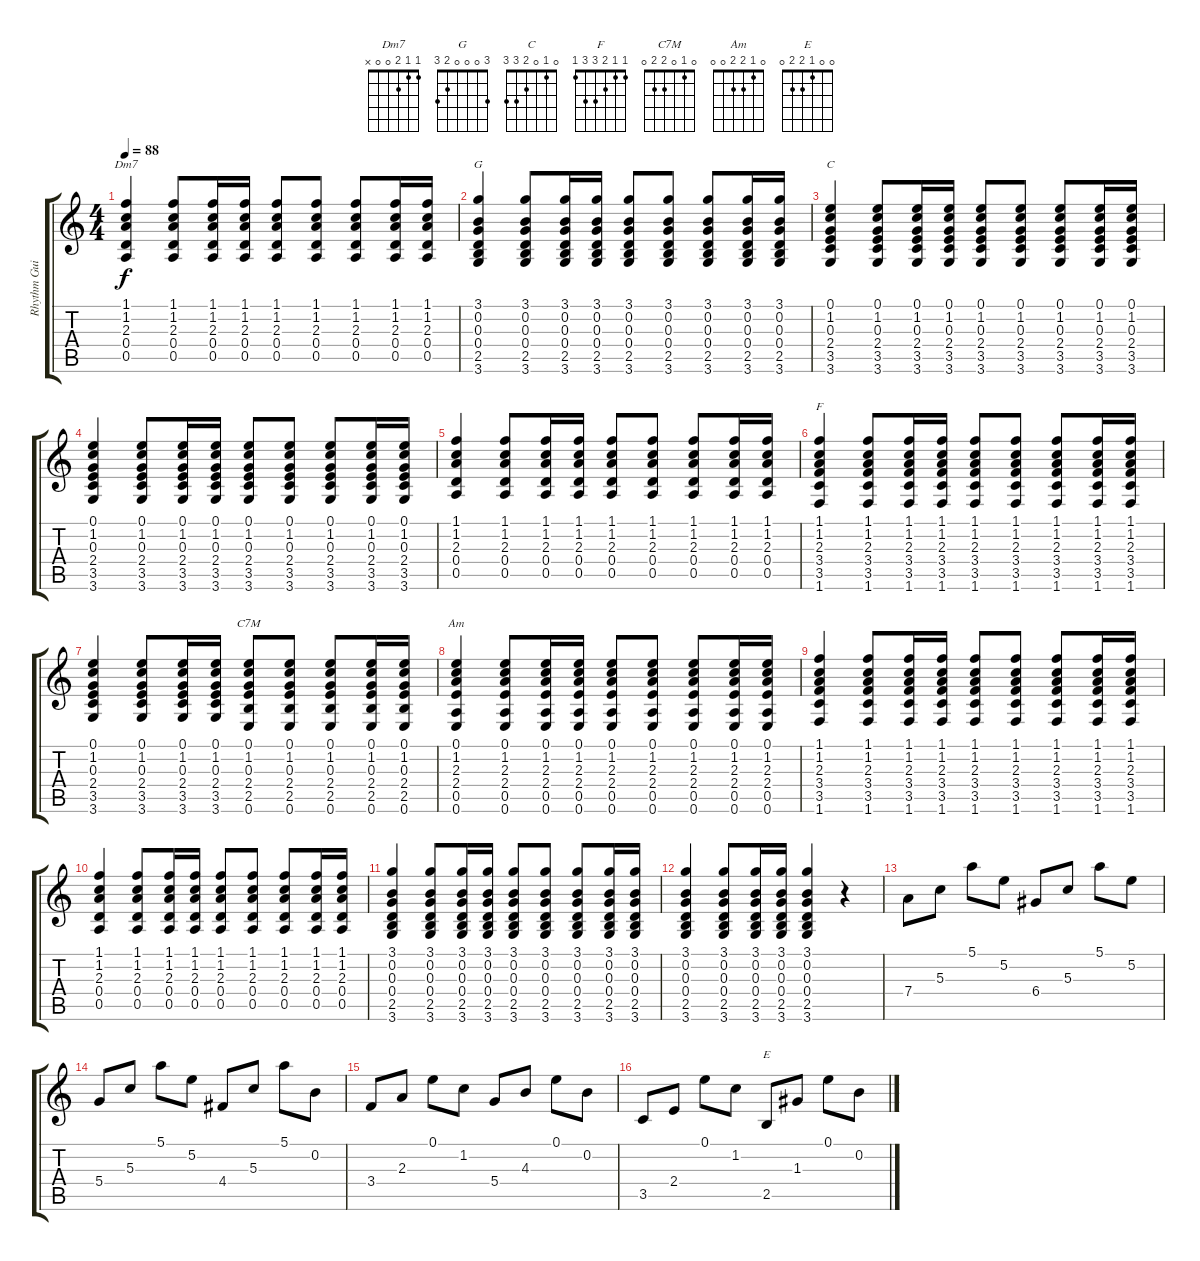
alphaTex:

\track ("Rhythm Guitar" "Rhythm Gui") {instrument acousticguitarsteel}
\staff {score tabs}
\tuning (E4 B3 G3 D3 A2 E2) {hide}
\chord ("Dm7" 1 1 2 0 0 x)
\chord ("G" 3 0 0 0 2 3)
\chord ("C" 0 1 0 2 3 3)
\chord ("F" 1 1 2 3 3 1)
\chord ("C7M" 0 1 0 2 2 0)
\chord ("Am" 0 1 2 2 0 0)
\chord ("E" 0 0 1 2 2 0)
\ts (4 4)
\tempo 88
\clef g2
\ks c
(1.1 1.2 2.3 0.4 0.5).4{ch "Dm7" dy f} (1.1 1.2 2.3 0.4 0.5).8 (1.1 1.2 2.3 0.4 0.5).16 (1.1 1.2 2.3 0.4 0.5).16 (1.1 1.2 2.3 0.4 0.5).8 (1.1 1.2 2.3 0.4 0.5).8 (1.1 1.2 2.3 0.4 0.5).8 (1.1 1.2 2.3 0.4 0.5).16 (1.1 1.2 2.3 0.4 0.5).16 |
(3.1 0.2 0.3 0.4 2.5 3.6).4{ch "G"} (3.1 0.2 0.3 0.4 2.5 3.6).8 (3.1 0.2 0.3 0.4 2.5 3.6).16 (3.1 0.2 0.3 0.4 2.5 3.6).16 (3.1 0.2 0.3 0.4 2.5 3.6).8 (3.1 0.2 0.3 0.4 2.5 3.6).8 (3.1 0.2 0.3 0.4 2.5 3.6).8 (3.1 0.2 0.3 0.4 2.5 3.6).16 (3.1 0.2 0.3 0.4 2.5 3.6).16 |
(0.1 1.2 0.3 2.4 3.5 3.6).4{ch "C"} (0.1 1.2 0.3 2.4 3.5 3.6).8 (0.1 1.2 0.3 2.4 3.5 3.6).16 (0.1 1.2 0.3 2.4 3.5 3.6).16 (0.1 1.2 0.3 2.4 3.5 3.6).8 (0.1 1.2 0.3 2.4 3.5 3.6).8 (0.1 1.2 0.3 2.4 3.5 3.6).8 (0.1 1.2 0.3 2.4 3.5 3.6).16 (0.1 1.2 0.3 2.4 3.5 3.6).16 |
(0.1 1.2 0.3 2.4 3.5 3.6).4 (0.1 1.2 0.3 2.4 3.5 3.6).8 (0.1 1.2 0.3 2.4 3.5 3.6).16 (0.1 1.2 0.3 2.4 3.5 3.6).16 (0.1 1.2 0.3 2.4 3.5 3.6).8 (0.1 1.2 0.3 2.4 3.5 3.6).8 (0.1 1.2 0.3 2.4 3.5 3.6).8 (0.1 1.2 0.3 2.4 3.5 3.6).16 (0.1 1.2 0.3 2.4 3.5 3.6).16 |
(1.1 1.2 2.3 0.4 0.5).4 (1.1 1.2 2.3 0.4 0.5).8 (1.1 1.2 2.3 0.4 0.5).16 (1.1 1.2 2.3 0.4 0.5).16 (1.1 1.2 2.3 0.4 0.5).8 (1.1 1.2 2.3 0.4 0.5).8 (1.1 1.2 2.3 0.4 0.5).8 (1.1 1.2 2.3 0.4 0.5).16 (1.1 1.2 2.3 0.4 0.5).16 |
(1.1 1.2 2.3 3.4 3.5 1.6).4{ch "F"} (1.1 1.2 2.3 3.4 3.5 1.6).8 (1.1 1.2 2.3 3.4 3.5 1.6).16 (1.1 1.2 2.3 3.4 3.5 1.6).16 (1.1 1.2 2.3 3.4 3.5 1.6).8 (1.1 1.2 2.3 3.4 3.5 1.6).8 (1.1 1.2 2.3 3.4 3.5 1.6).8 (1.1 1.2 2.3 3.4 3.5 1.6).16 (1.1 1.2 2.3 3.4 3.5 1.6).16 |
(0.1 1.2 0.3 2.4 3.5 3.6).4 (0.1 1.2 0.3 2.4 3.5 3.6).8 (0.1 1.2 0.3 2.4 3.5 3.6).16 (0.1 1.2 0.3 2.4 3.5 3.6).16 (0.1 1.2 0.3 2.4 2.5 0.6).8{ch "C7M"} (0.1 1.2 0.3 2.4 2.5 0.6).8 (0.1 1.2 0.3 2.4 2.5 0.6).8 (0.1 1.2 0.3 2.4 2.5 0.6).16 (0.1 1.2 0.3 2.4 2.5 0.6).16 |
(0.1 1.2 2.3 2.4 0.5 0.6).4{ch "Am"} (0.1 1.2 2.3 2.4 0.5 0.6).8 (0.1 1.2 2.3 2.4 0.5 0.6).16 (0.1 1.2 2.3 2.4 0.5 0.6).16 (0.1 1.2 2.3 2.4 0.5 0.6).8 (0.1 1.2 2.3 2.4 0.5 0.6).8 (0.1 1.2 2.3 2.4 0.5 0.6).8 (0.1 1.2 2.3 2.4 0.5 0.6).16 (0.1 1.2 2.3 2.4 0.5 0.6).16 |
(1.1 1.2 2.3 3.4 3.5 1.6).4 (1.1 1.2 2.3 3.4 3.5 1.6).8 (1.1 1.2 2.3 3.4 3.5 1.6).16 (1.1 1.2 2.3 3.4 3.5 1.6).16 (1.1 1.2 2.3 3.4 3.5 1.6).8 (1.1 1.2 2.3 3.4 3.5 1.6).8 (1.1 1.2 2.3 3.4 3.5 1.6).8 (1.1 1.2 2.3 3.4 3.5 1.6).16 (1.1 1.2 2.3 3.4 3.5 1.6).16 |
(1.1 1.2 2.3 0.4 0.5).4 (1.1 1.2 2.3 0.4 0.5).8 (1.1 1.2 2.3 0.4 0.5).16 (1.1 1.2 2.3 0.4 0.5).16 (1.1 1.2 2.3 0.4 0.5).8 (1.1 1.2 2.3 0.4 0.5).8 (1.1 1.2 2.3 0.4 0.5).8 (1.1 1.2 2.3 0.4 0.5).16 (1.1 1.2 2.3 0.4 0.5).16 |
(3.1 0.2 0.3 0.4 2.5 3.6).4 (3.1 0.2 0.3 0.4 2.5 3.6).8 (3.1 0.2 0.3 0.4 2.5 3.6).16 (3.1 0.2 0.3 0.4 2.5 3.6).16 (3.1 0.2 0.3 0.4 2.5 3.6).8 (3.1 0.2 0.3 0.4 2.5 3.6).8 (3.1 0.2 0.3 0.4 2.5 3.6).8 (3.1 0.2 0.3 0.4 2.5 3.6).16 (3.1 0.2 0.3 0.4 2.5 3.6).16 |
(3.1 0.2 0.3 0.4 2.5 3.6).4 (3.1 0.2 0.3 0.4 2.5 3.6).8 (3.1 0.2 0.3 0.4 2.5 3.6).16 (3.1 0.2 0.3 0.4 2.5 3.6).16 (3.1 0.2 0.3 0.4 2.5 3.6).4 r.4 |
7.4.8 5.3.8 5.1.8 5.2.8 6.4.8 5.3.8 5.1.8 5.2.8 |
5.4.8 5.3.8 5.1.8 5.2.8 4.4.8 5.3.8 5.1.8 0.2.8 |
3.4.8 2.3.8 0.1.8 1.2.8 5.4.8 4.3.8 0.1.8 0.2.8 |
3.5.8 2.4.8 0.1.8 1.2.8 2.5.8{ch "E"} 1.3.8 0.1.8 0.2.8
